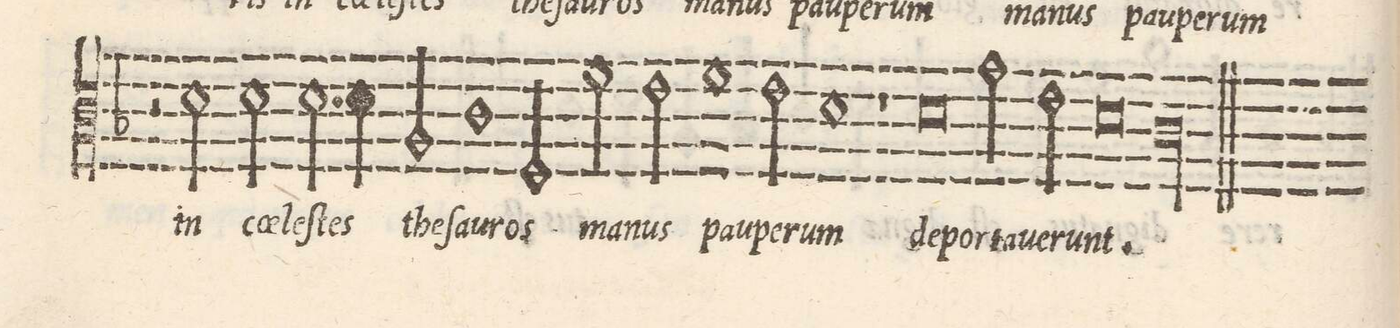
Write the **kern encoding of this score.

**kern	**text
*I"TENOR	*
*clefC3	*
*k[b-]	*
*met(C|)	*
*M2/1	*
=55-	=55-
2r	.
2d\	in
2d\	coe-
2.d\	-leſ-
=56-	=56-
4d\	-tes
2A/	the-
1c	-ſau-
=57-	=57-
2F/	-ros
2f\	ma-
2e\	-nus
1f\	pau-
=58-	=58-
2e\	-pe-
1d	-rum
=59-	=59-
1r	.
0d	de-
=60-	=60-
2g\	-por-
2e\	-ta-
=61-	=61-
0d	-ue-
=62-	=62-
00c	-runt.
==	==
*-	*-
